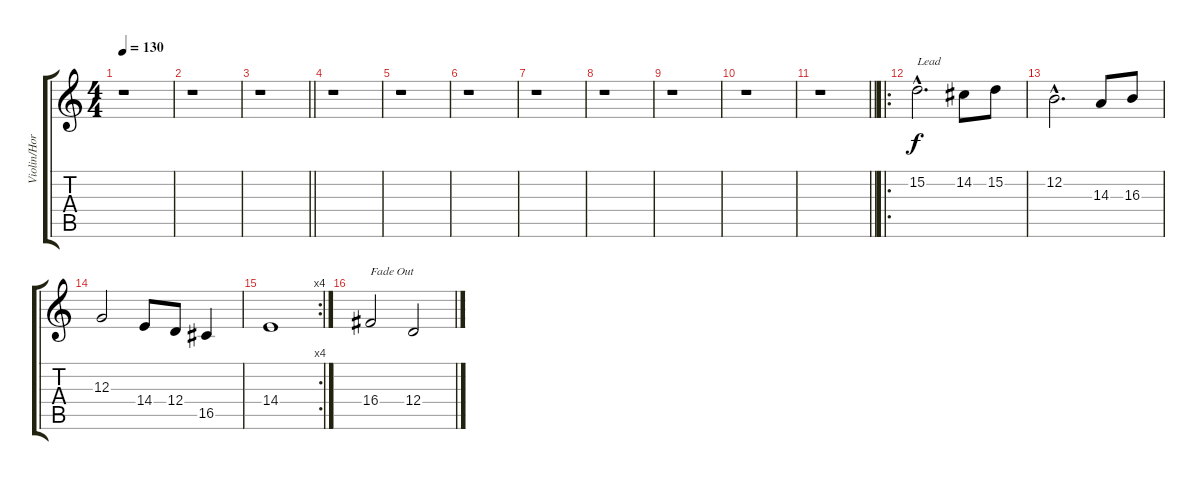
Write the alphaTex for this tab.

\track ("Violin/Horn" "Violin/Hor") {instrument violin}
\staff {score tabs}
\tuning (E4 B3 G3 D3 A2 E2) {hide}
\ts (4 4)
\tempo 130
\clef g2
\ks c
r.1{dy f} |
r.1 |
\barLineRight lightlight
r.1 |
r.1 |
r.1 |
r.1 |
r.1 |
r.1 |
r.1 |
r.1 |
\barLineRight lightlight
r.1 |
\ro
15.2{hac}.2{d txt "Lead"} 14.2.8 15.2.8 |
12.2{hac}.2{d} 14.3.8 16.3.8 |
12.3.2 14.4.8 12.4.8 16.5.4 |
\rc 4
14.4.1 |
16.4.2{txt "Fade Out" volume 0} 12.4.2
